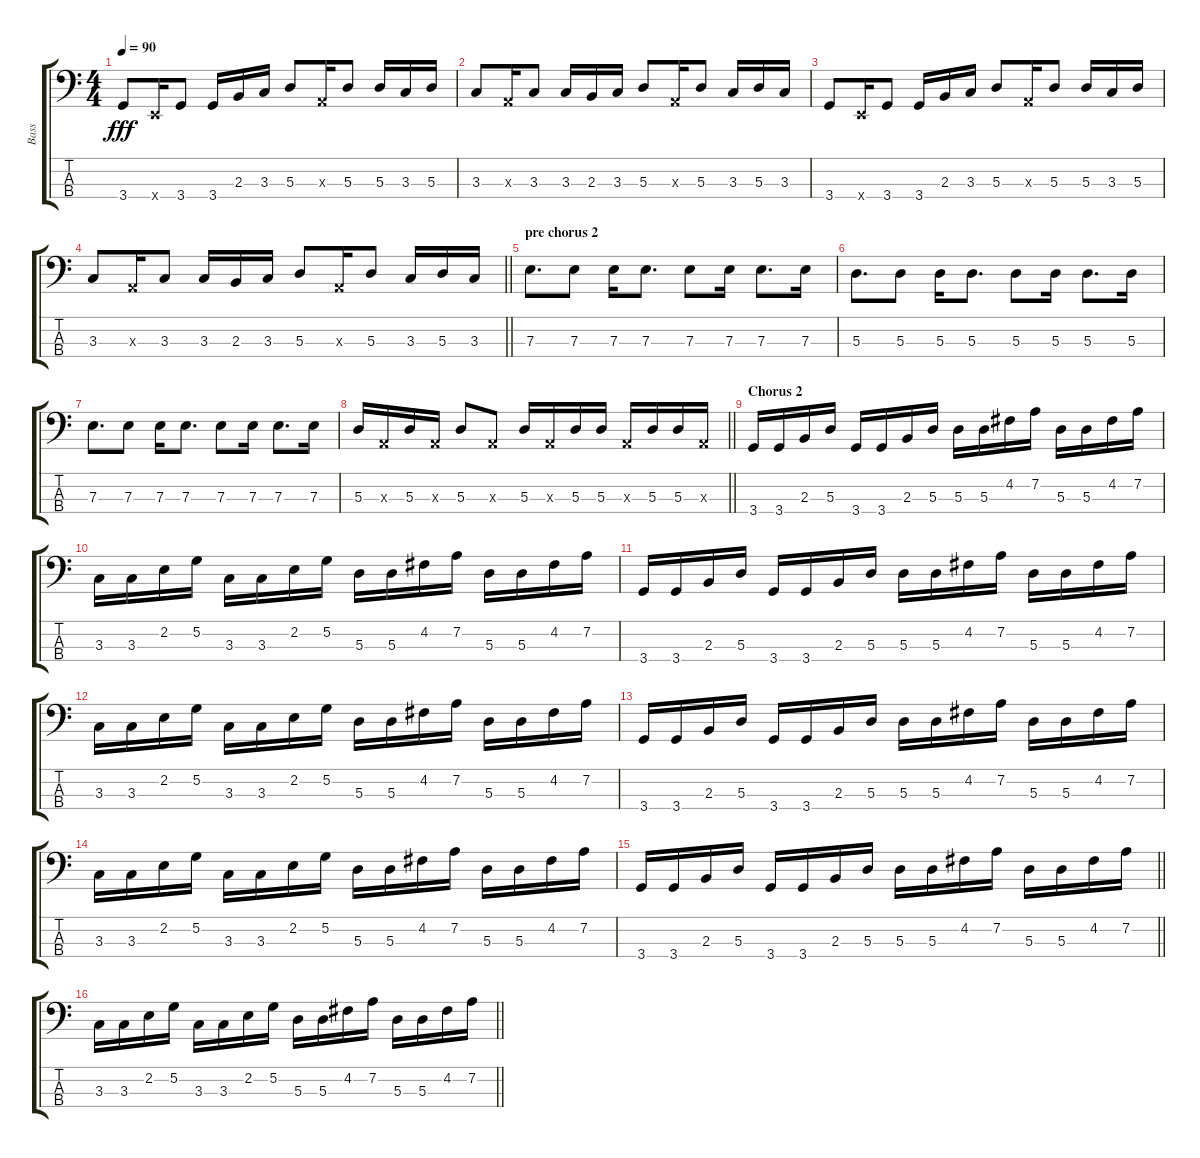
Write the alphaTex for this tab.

\track ("Bass" "Bass") {instrument electricbasspick}
\staff {score tabs}
\tuning (G2 D2 A1 E1) {hide}
\ts (4 4)
\tempo 90
\clef f4
\ks c
3.4.8{dy fff} 0.4{x}.16 3.4.8 3.4.16 2.3.16 3.3.16 5.3.8 0.3{x}.16 5.3.8 5.3.16 3.3.16 5.3.16 |
3.3.8 0.3{x}.16 3.3.8 3.3.16 2.3.16 3.3.16 5.3.8 0.3{x}.16 5.3.8 3.3.16 5.3.16 3.3.16 |
3.4.8 0.4{x}.16 3.4.8 3.4.16 2.3.16 3.3.16 5.3.8 0.3{x}.16 5.3.8 5.3.16 3.3.16 5.3.16 |
\barLineRight lightlight
3.3.8 0.3{x}.16 3.3.8 3.3.16 2.3.16 3.3.16 5.3.8 0.3{x}.16 5.3.8 3.3.16 5.3.16 3.3.16 |
\section ("" "pre chorus 2")
7.3.8{d} 7.3.8 7.3.16 7.3.8{d} 7.3.8 7.3.16 7.3.8{d} 7.3.16 |
5.3.8{d} 5.3.8 5.3.16 5.3.8{d} 5.3.8 5.3.16 5.3.8{d} 5.3.16 |
7.3.8{d} 7.3.8 7.3.16 7.3.8{d} 7.3.8 7.3.16 7.3.8{d} 7.3.16 |
\barLineRight lightlight
5.3.16 0.3{x}.16 5.3.16 0.3{x}.16 5.3.8 0.3{x}.8 5.3.16 0.3{x}.16 5.3.16 5.3.16 0.3{x}.16 5.3.16 5.3.16 0.3{x}.16 |
\section ("" "Chorus 2")
3.4.16 3.4.16 2.3.16 5.3.16 3.4.16 3.4.16 2.3.16 5.3.16 5.3.16 5.3.16 4.2.16 7.2.16 5.3.16 5.3.16 4.2.16 7.2.16 |
3.3.16 3.3.16 2.2.16 5.2.16 3.3.16 3.3.16 2.2.16 5.2.16 5.3.16 5.3.16 4.2.16 7.2.16 5.3.16 5.3.16 4.2.16 7.2.16 |
3.4.16 3.4.16 2.3.16 5.3.16 3.4.16 3.4.16 2.3.16 5.3.16 5.3.16 5.3.16 4.2.16 7.2.16 5.3.16 5.3.16 4.2.16 7.2.16 |
3.3.16 3.3.16 2.2.16 5.2.16 3.3.16 3.3.16 2.2.16 5.2.16 5.3.16 5.3.16 4.2.16 7.2.16 5.3.16 5.3.16 4.2.16 7.2.16 |
3.4.16 3.4.16 2.3.16 5.3.16 3.4.16 3.4.16 2.3.16 5.3.16 5.3.16 5.3.16 4.2.16 7.2.16 5.3.16 5.3.16 4.2.16 7.2.16 |
3.3.16 3.3.16 2.2.16 5.2.16 3.3.16 3.3.16 2.2.16 5.2.16 5.3.16 5.3.16 4.2.16 7.2.16 5.3.16 5.3.16 4.2.16 7.2.16 |
\barLineRight lightlight
3.4.16 3.4.16 2.3.16 5.3.16 3.4.16 3.4.16 2.3.16 5.3.16 5.3.16 5.3.16 4.2.16 7.2.16 5.3.16 5.3.16 4.2.16 7.2.16 |
\section ("" "")
\barLineRight lightlight
3.3.16 3.3.16 2.2.16 5.2.16 3.3.16 3.3.16 2.2.16 5.2.16 5.3.16 5.3.16 4.2.16 7.2.16 5.3.16 5.3.16 4.2.16 7.2.16
